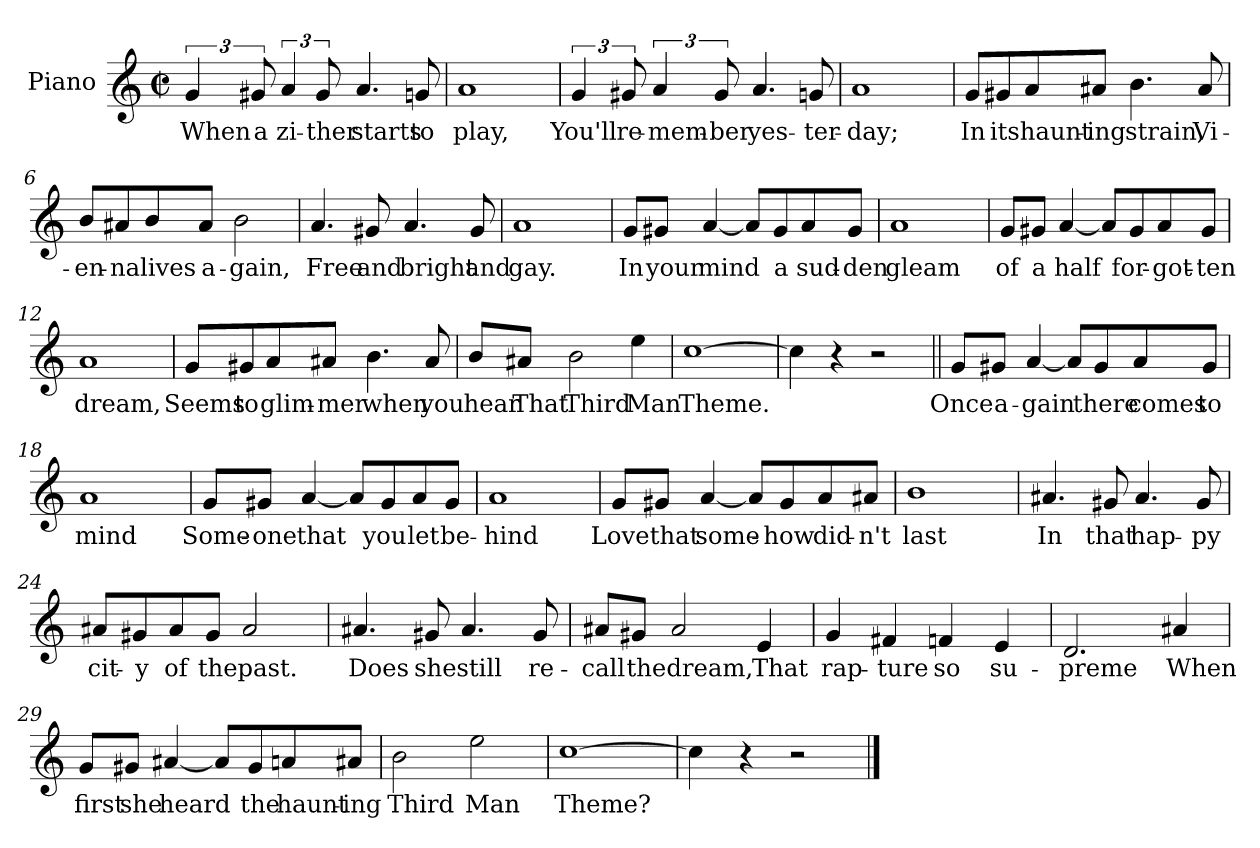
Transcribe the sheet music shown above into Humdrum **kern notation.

**kern	**text
*part1	*part1
*staff1	*staff1
*I"Piano	*
*I'Pno	*
*clefG2	*
*k[]	*
*C:	*
*M2/2	*
*met(c|)	*
=1	=1
6g/	When
12g#X/	a
6a/	zi-
12g#/	-ther
4.a/	starts
8gn/	to
=2	=2
1a	play,
=3	=3
6g/	You'll
12g#X/	re-
6a/	-mem-
12g#/	-ber
4.a/	yes-
8gn/	-ter-
=4	=4
1a	-day;
!!LO:LB:g=z
=5	=5
8g/L	In
8g#X/	its
8a/	haunt-
8a#X/J	-ing
4.b\	strain,
8a#/	Vi-
=6	=6
8b/L	-en-
8a#X/	-na
8b/	lives
8a#/J	a-
2b\	-gain,
=7	=7
4.a/	Free
8g#X/	and
4.a/	bright
8g#/	and
=8	=8
1a	gay.
!!LO:LB:g=z
=9	=9
8g/L	In
8g#X/J	your
[4a/	mind
8a/L]	.
8g#/	a
8a/	sud-
8g#/J	-den
=10	=10
1a	gleam
=11	=11
8g/L	of
8g#X/J	a
[4a/	half
8a/L]	.
8g#/	for-
8a/	got-
8g#/J	-ten
=12	=12
1a	dream,
!!LO:LB:g=z
=13	=13
8g/L	Seems
8g#X/	to
8a/	glim-
8a#X/J	-mer
4.b\	when
8a#/	you
=14	=14
8b/L	hear
8a#X/J	That
2b\	Third
4ee\	Man
=15	=15
[1cc	Theme.
=16	=16
4cc\]	.
4r	.
2r	.
!!LO:LB:g=z
=17||	=17||
8g/L	Once
8g#X/J	a-
[4a/	-gain
8a/L]	.
8g#/	there
8a/	comes
8g#/J	to
=18	=18
1a	mind
=19	=19
8g/L	Some-
8g#X/J	-one
[4a/	that
8a/L]	.
8g#/	you
8a/	let
8g#/J	be-
=20	=20
1a	-hind
!!LO:LB:g=z
=21	=21
8g/L	Love
8g#X/J	that
[4a/	some-
8a/L]	.
8g#/	-how
8a/	did-
8a#X/J	-n't
=22	=22
1b	last
=23	=23
4.a#X/	In
8g#X/	that
4.a#/	hap-
8g#/	-py
=24	=24
8a#X/L	cit-
8g#X/	-y
8a#/	of
8g#/J	the
2a#/	past.
!!LO:LB:g=z
=25	=25
4.a#X/	Does
8g#X/	she
4.a#/	still
8g#/	re-
=26	=26
8a#X/L	-call
8g#X/J	the
2a#/	dream,
4e/	That
=27	=27
4g/	rap-
4f#X/	-ture
4fn/	so
4e/	su-
=28	=28
2.d/	-preme
4a#X/	When
!!LO:LB:g=z
=29	=29
8g/L	first
8g#X/J	she
[4a#X/	heard
8a#/L]	.
8g#/	the
8an/	haunt-
8a#X/J	-ing
=30	=30
2b\	Third
2ee\	Man
=31	=31
[1cc	Theme?
=32	=32
4cc\]	.
4r	.
2r	.
==	==
*-	*-
